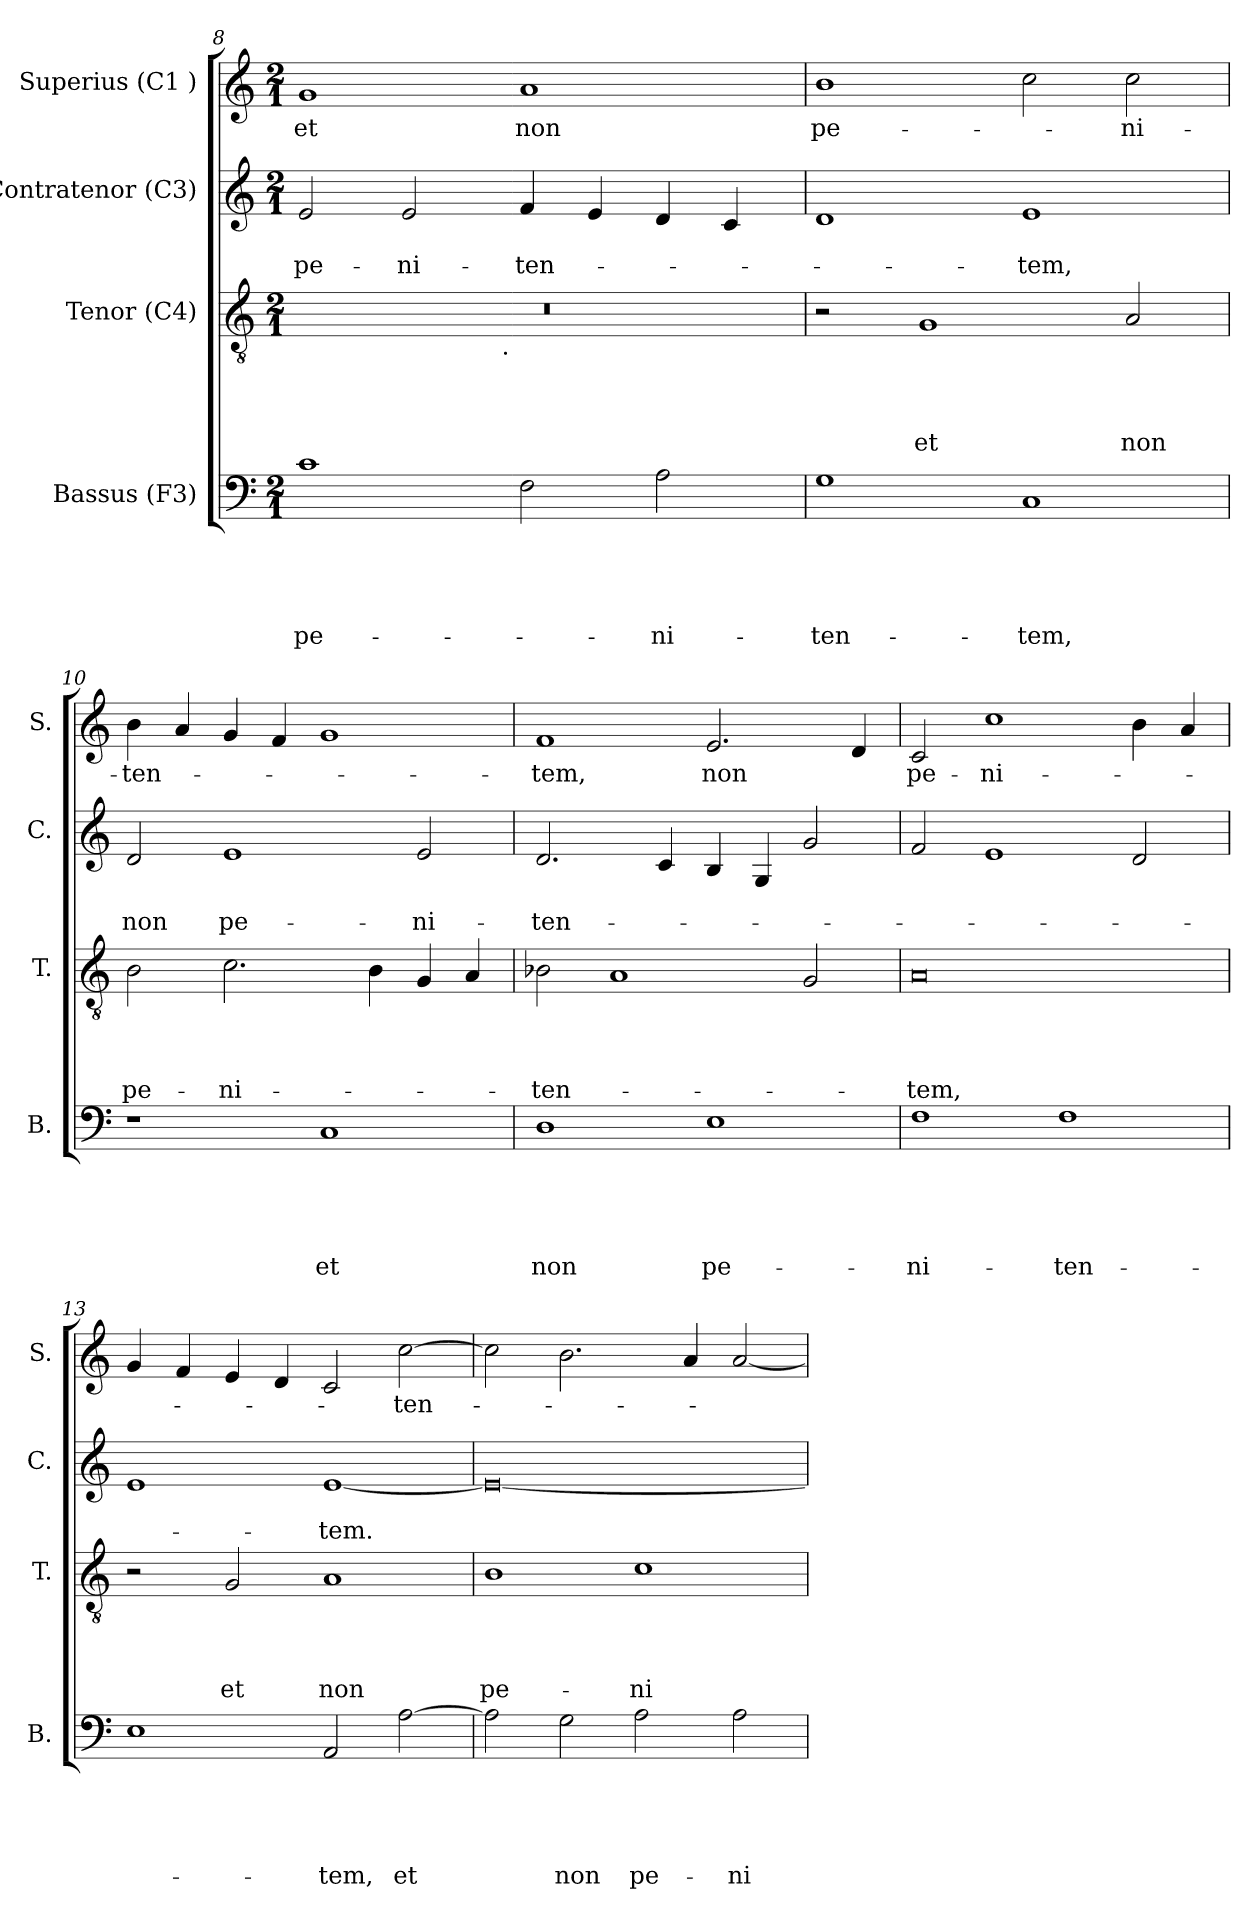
**kern	**text	**text	**text	**text	**text	**kern	**text	**text	**text	**text	**kern	**text	**text	**kern	**text
*part4	*part4	*part4	*part4	*part4	*part4	*part3	*part3	*part3	*part3	*part3	*part2	*part2	*part2	*part1	*part1
*staff4	*staff4	*staff4	*staff4	*staff4	*staff4	*staff3	*staff3	*staff3	*staff3	*staff3	*staff2	*staff2	*staff2	*staff1	*staff1
*I"Bassus (F3)	*	*	*	*	*	*I"Tenor (C4)	*	*	*	*	*I"Contratenor (C3)	*	*	*I"Superius (C1 )	*
*I'B.	*	*	*	*	*	*I'T.	*	*	*	*	*I'C.	*	*	*I'S.	*
*clefF4	*	*	*	*	*	*clefGv2	*	*	*	*	*clefG2	*	*	*clefG2	*
*k[]	*	*	*	*	*	*k[]	*	*	*	*	*k[]	*	*	*k[]	*
*C:	*	*	*	*	*	*C:	*	*	*	*	*C:	*	*	*C:	*
*M2/1	*	*	*	*	*	*M2/1	*	*	*	*	*M2/1	*	*	*M2/1	*
=8	=8	=8	=8	=8	=8	=8	=8	=8	=8	=8	=8	=8	=8	=8	=8
!	!	!	!	!	!LO:LY:b	!	!	!	!	!	!	!	!LO:LY:b	!	!LO:LY:b
*	*	*	*	*	*	*^	*	*	*	*	*	*	*	*	*
1c	.	.	.	.	pe-	0r	2ryy	.	.	.	.	2e/	.	pe-	1g	et
!	!	!	!	!	!	!	!	!	!	!	!	!	!	!LO:LY:b	!	!
.	.	.	.	.	.	.	4...ryy	.	.	.	.	2e/	.	-ni-	.	.
!	!	!	!	!	!	!	!LO:TX:b:t=.	!	!	!	!	!	!	!	!	!
.	.	.	.	.	.	.	1ryy	.	.	.	.	.	.	.	.	.
!	!	!	!	!	!	!	!	!	!	!	!	!	!	!LO:LY:b	!	!LO:LY:b
2F\	.	.	.	.	.	.	.	.	.	.	.	4f/	.	-ten-	1a	non
.	.	.	.	.	.	.	.	.	.	.	.	4e/	.	.	.	.
!	!	!	!	!	!LO:LY:b	!	!	!	!	!	!	!	!	!	!	!
2A\	.	.	.	.	-ni-	.	.	.	.	.	.	4d/	.	.	.	.
.	.	.	.	.	.	.	.	.	.	.	.	4c/	.	.	.	.
.	.	.	.	.	.	.	32ryy	.	.	.	.	.	.	.	.	.
!!LO:PB:g=z
=9	=9	=9	=9	=9	=9	=9	=9	=9	=9	=9	=9	=9	=9	=9	=9	=9
!	!	!	!	!	!LO:LY:b	!	!	!	!	!	!	!	!	!	!	!LO:LY:b
*	*	*	*	*	*	*v	*v	*	*	*	*	*	*	*	*	*
1G	.	.	.	.	-ten-	2r	.	.	.	.	1d	.	.	1b	pe-
!	!	!	!	!	!	!	!	!	!	!LO:LY:b	!	!	!	!	!
.	.	.	.	.	.	1G	.	.	.	et	.	.	.	.	.
!	!	!	!	!	!LO:LY:b	!	!	!	!	!	!	!	!LO:LY:b	!	!
1C	.	.	.	.	-tem,	.	.	.	.	.	1e	.	-tem,	2cc\	.
!	!	!	!	!	!	!	!	!	!	!LO:LY:b	!	!	!	!	!LO:LY:b
.	.	.	.	.	.	2A/	.	.	.	non	.	.	.	2cc\	-ni-
=10	=10	=10	=10	=10	=10	=10	=10	=10	=10	=10	=10	=10	=10	=10	=10
!	!	!	!	!	!	!	!	!	!	!LO:LY:b	!	!	!LO:LY:b	!	!LO:LY:b
1r	.	.	.	.	.	2B\	.	.	.	pe-	2d/	.	non	4b\	-ten-
.	.	.	.	.	.	.	.	.	.	.	.	.	.	4a/	.
!	!	!	!	!	!	!	!	!	!	!LO:LY:b	!	!	!LO:LY:b	!	!
.	.	.	.	.	.	2.c\	.	.	.	-ni-	1e	.	pe-	4g/	.
.	.	.	.	.	.	.	.	.	.	.	.	.	.	4f/	.
!	!	!	!	!	!LO:LY:b	!	!	!	!	!	!	!	!	!	!
1C	.	.	.	.	et	.	.	.	.	.	.	.	.	1g	.
.	.	.	.	.	.	4B\	.	.	.	.	.	.	.	.	.
!	!	!	!	!	!	!	!	!	!	!	!	!	!LO:LY:b	!	!
.	.	.	.	.	.	4G/	.	.	.	.	2e/	.	-ni-	.	.
.	.	.	.	.	.	4A/	.	.	.	.	.	.	.	.	.
=11	=11	=11	=11	=11	=11	=11	=11	=11	=11	=11	=11	=11	=11	=11	=11
!	!	!	!	!	!LO:LY:b	!	!	!	!	!LO:LY:b	!	!	!LO:LY:b	!	!LO:LY:b
1D	.	.	.	.	non	2B-X\	.	.	.	-ten-	2.d/	.	-ten-	1f	-tem,
.	.	.	.	.	.	1A	.	.	.	.	.	.	.	.	.
.	.	.	.	.	.	.	.	.	.	.	4c/	.	.	.	.
!	!	!	!	!	!LO:LY:b	!	!	!	!	!	!	!	!	!	!LO:LY:b
1E	.	.	.	.	pe-	.	.	.	.	.	4B/	.	.	2.e/	non
.	.	.	.	.	.	.	.	.	.	.	4G/	.	.	.	.
.	.	.	.	.	.	2G/	.	.	.	.	2g/	.	.	.	.
.	.	.	.	.	.	.	.	.	.	.	.	.	.	4d/	.
!!LO:LB:g=z
=12	=12	=12	=12	=12	=12	=12	=12	=12	=12	=12	=12	=12	=12	=12	=12
!	!	!	!	!	!LO:LY:b	!	!	!	!	!LO:LY:b	!	!	!	!	!LO:LY:b
1F	.	.	.	.	-ni-	0A	.	.	.	-tem,	2f/	.	.	2c/	pe-
!	!	!	!	!	!	!	!	!	!	!	!	!	!	!	!LO:LY:b
.	.	.	.	.	.	.	.	.	.	.	1e	.	.	1cc	-ni-
!	!	!	!	!	!LO:LY:b	!	!	!	!	!	!	!	!	!	!
1F	.	.	.	.	-ten-	.	.	.	.	.	.	.	.	.	.
.	.	.	.	.	.	.	.	.	.	.	2d/	.	.	4b\	.
.	.	.	.	.	.	.	.	.	.	.	.	.	.	4a/	.
=13	=13	=13	=13	=13	=13	=13	=13	=13	=13	=13	=13	=13	=13	=13	=13
1E	.	.	.	.	.	2r	.	.	.	.	1e	.	.	4g/	.
.	.	.	.	.	.	.	.	.	.	.	.	.	.	4f/	.
!	!	!	!	!	!	!	!	!	!	!LO:LY:b	!	!	!	!	!
.	.	.	.	.	.	2G/	.	.	.	et	.	.	.	4e/	.
.	.	.	.	.	.	.	.	.	.	.	.	.	.	4d/	.
!	!	!	!	!	!LO:LY:b	!	!	!	!	!LO:LY:b	!	!	!LO:LY:b	!	!
2AA/	.	.	.	.	-tem,	1A	.	.	.	non	[<1e	.	-tem.	2c/	.
!	!	!	!	!	!LO:LY:b	!	!	!	!	!	!	!	!	!	!LO:LY:b
[>2A\	.	.	.	.	et	.	.	.	.	.	.	.	.	[>2cc\	-ten-
=14	=14	=14	=14	=14	=14	=14	=14	=14	=14	=14	=14	=14	=14	=14	=14
!	!	!	!	!	!	!	!	!	!	!LO:LY:b	!	!	!	!	!
2A\]	.	.	.	.	.	1B	.	.	.	pe-	0e_	.	.	2cc\]	.
!	!	!	!	!	!LO:LY:b	!	!	!	!	!	!	!	!	!	!
2G\	.	.	.	.	non	.	.	.	.	.	.	.	.	2.b\	.
!	!	!	!	!	!LO:LY:b	!	!	!	!	!LO:LY:b	!	!	!	!	!
2A\	.	.	.	.	pe-	1c	.	.	.	-ni-	.	.	.	.	.
.	.	.	.	.	.	.	.	.	.	.	.	.	.	4a/	.
!	!	!	!	!	!LO:LY:b	!	!	!	!	!	!	!	!	!	!
2A\	.	.	.	.	-ni-	.	.	.	.	.	.	.	.	[<2a/	.
=	=	=	=	=	=	=	=	=	=	=	=	=	=	=	=
*-	*-	*-	*-	*-	*-	*-	*-	*-	*-	*-	*-	*-	*-	*-	*-
